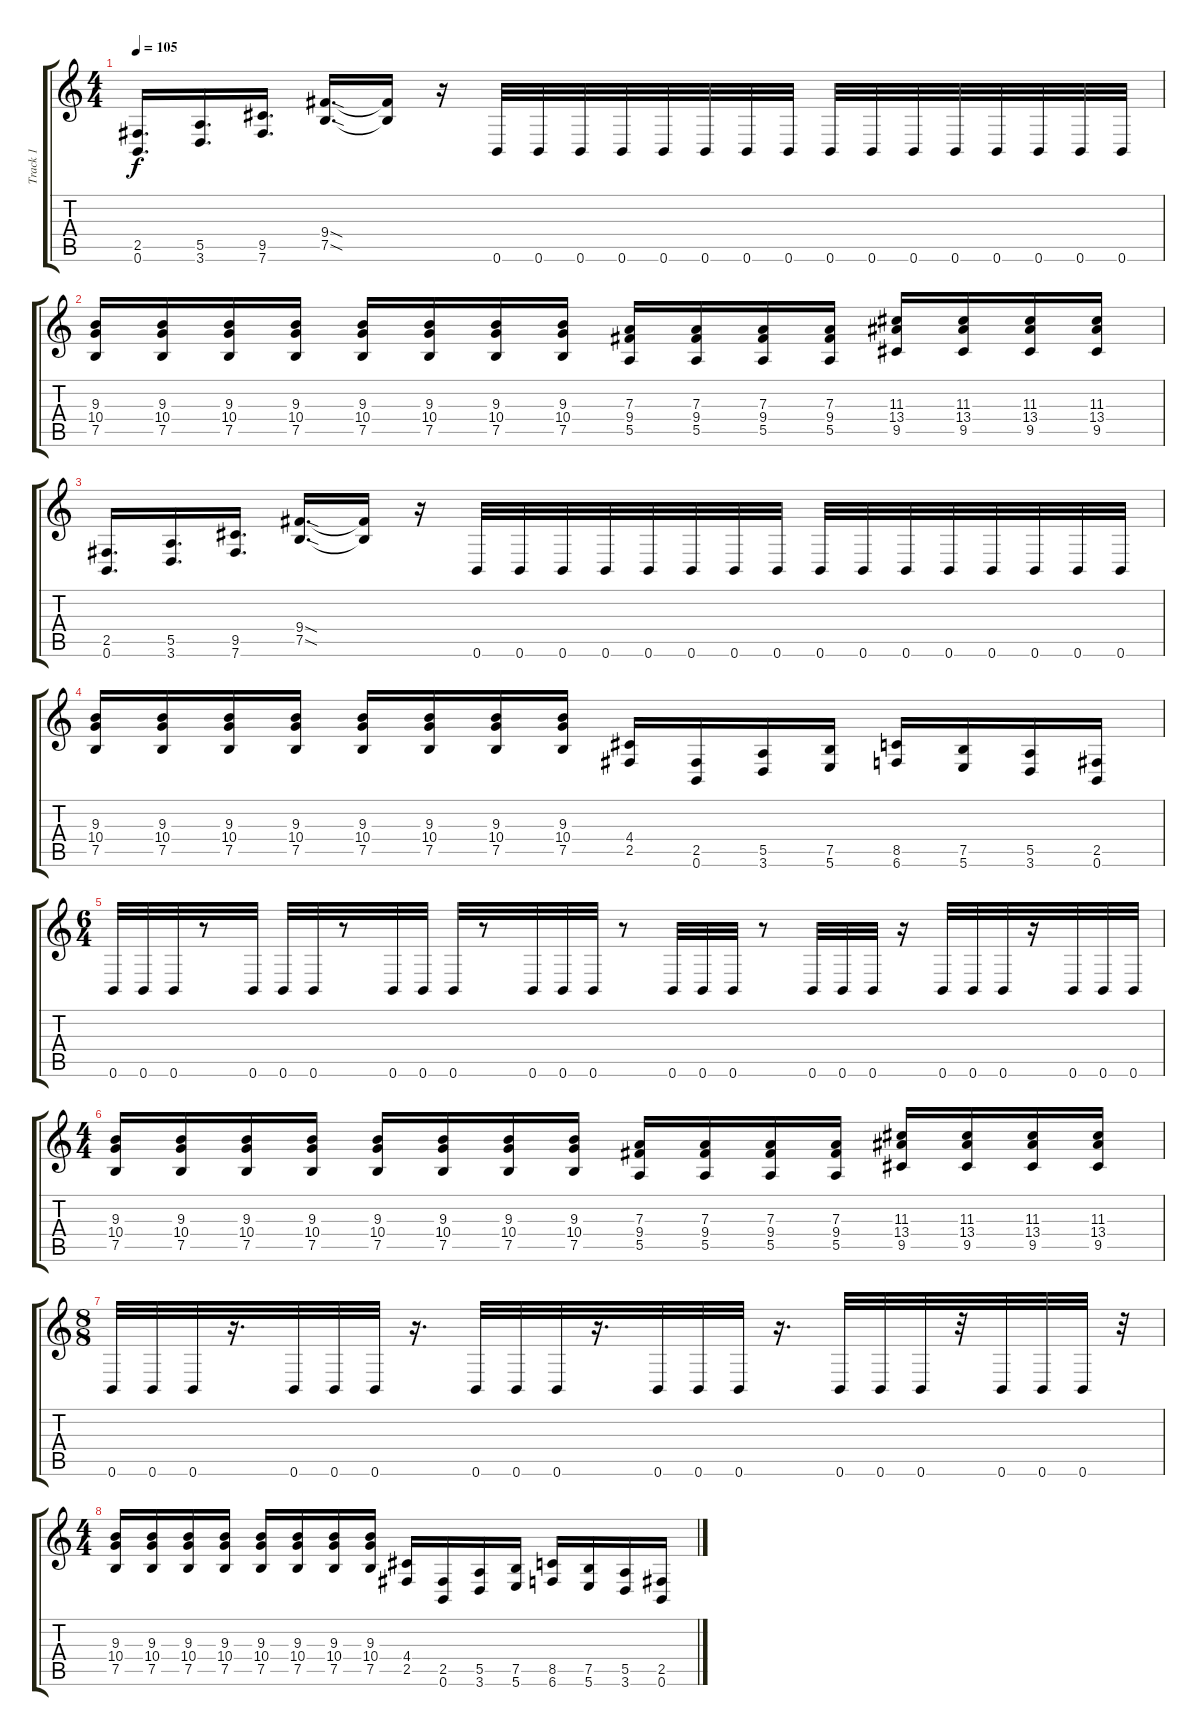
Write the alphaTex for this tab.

\track ("Track 1" "Track 1") {instrument distortionguitar}
\staff {score tabs}
\tuning (B3 Gb3 D3 A2 E2 B1) {hide}
\ts (4 4)
\tempo 105
\clef g2
\ks c
(2.5 0.6).16{d dy f} (5.5 3.6).16{d} (9.5 7.6).16{d} (9.4{sod} 7.5{sod}).16{d} (9.4{t} 7.5{t}).16 r.16 0.6.32 0.6.32 0.6.32 0.6.32 0.6.32 0.6.32 0.6.32 0.6.32 0.6.32 0.6.32 0.6.32 0.6.32 0.6.32 0.6.32 0.6.32 0.6.32 |
(9.3 10.4 7.5).16 (9.3 10.4 7.5).16 (9.3 10.4 7.5).16 (9.3 10.4 7.5).16 (9.3 10.4 7.5).16 (9.3 10.4 7.5).16 (9.3 10.4 7.5).16 (9.3 10.4 7.5).16 (7.3 9.4 5.5).16 (7.3 9.4 5.5).16 (7.3 9.4 5.5).16 (7.3 9.4 5.5).16 (11.3 13.4 9.5).16 (11.3 13.4 9.5).16 (11.3 13.4 9.5).16 (11.3 13.4 9.5).16 |
(2.5 0.6).16{d} (5.5 3.6).16{d} (9.5 7.6).16{d} (9.4{sod} 7.5{sod}).16{d} (9.4{t} 7.5{t}).16 r.16 0.6.32 0.6.32 0.6.32 0.6.32 0.6.32 0.6.32 0.6.32 0.6.32 0.6.32 0.6.32 0.6.32 0.6.32 0.6.32 0.6.32 0.6.32 0.6.32 |
(9.3 10.4 7.5).16 (9.3 10.4 7.5).16 (9.3 10.4 7.5).16 (9.3 10.4 7.5).16 (9.3 10.4 7.5).16 (9.3 10.4 7.5).16 (9.3 10.4 7.5).16 (9.3 10.4 7.5).16 (4.4 2.5).16 (2.5 0.6).16 (5.5 3.6).16 (7.5 5.6).16 (8.5 6.6).16 (7.5 5.6).16 (5.5 3.6).16 (2.5 0.6).16 |
\ts (6 4)
0.6.32 0.6.32 0.6.32 r.8 0.6.32 0.6.32 0.6.32 r.8 0.6.32 0.6.32 0.6.32 r.8 0.6.32 0.6.32 0.6.32 r.8 0.6.32 0.6.32 0.6.32 r.8 0.6.32 0.6.32 0.6.32 r.16 0.6.32 0.6.32 0.6.32 r.16 0.6.32 0.6.32 0.6.32 |
\ts (4 4)
(9.3 10.4 7.5).16 (9.3 10.4 7.5).16 (9.3 10.4 7.5).16 (9.3 10.4 7.5).16 (9.3 10.4 7.5).16 (9.3 10.4 7.5).16 (9.3 10.4 7.5).16 (9.3 10.4 7.5).16 (7.3 9.4 5.5).16 (7.3 9.4 5.5).16 (7.3 9.4 5.5).16 (7.3 9.4 5.5).16 (11.3 13.4 9.5).16 (11.3 13.4 9.5).16 (11.3 13.4 9.5).16 (11.3 13.4 9.5).16 |
\ts (8 8)
0.6.32 0.6.32 0.6.32 r.16{d} 0.6.32 0.6.32 0.6.32 r.16{d} 0.6.32 0.6.32 0.6.32 r.16{d} 0.6.32 0.6.32 0.6.32 r.16{d} 0.6.32 0.6.32 0.6.32 r.32 0.6.32 0.6.32 0.6.32 r.32 |
\ts (4 4)
(9.3 10.4 7.5).16 (9.3 10.4 7.5).16 (9.3 10.4 7.5).16 (9.3 10.4 7.5).16 (9.3 10.4 7.5).16 (9.3 10.4 7.5).16 (9.3 10.4 7.5).16 (9.3 10.4 7.5).16 (4.4 2.5).16 (2.5 0.6).16 (5.5 3.6).16 (7.5 5.6).16 (8.5 6.6).16 (7.5 5.6).16 (5.5 3.6).16 (2.5 0.6).16
